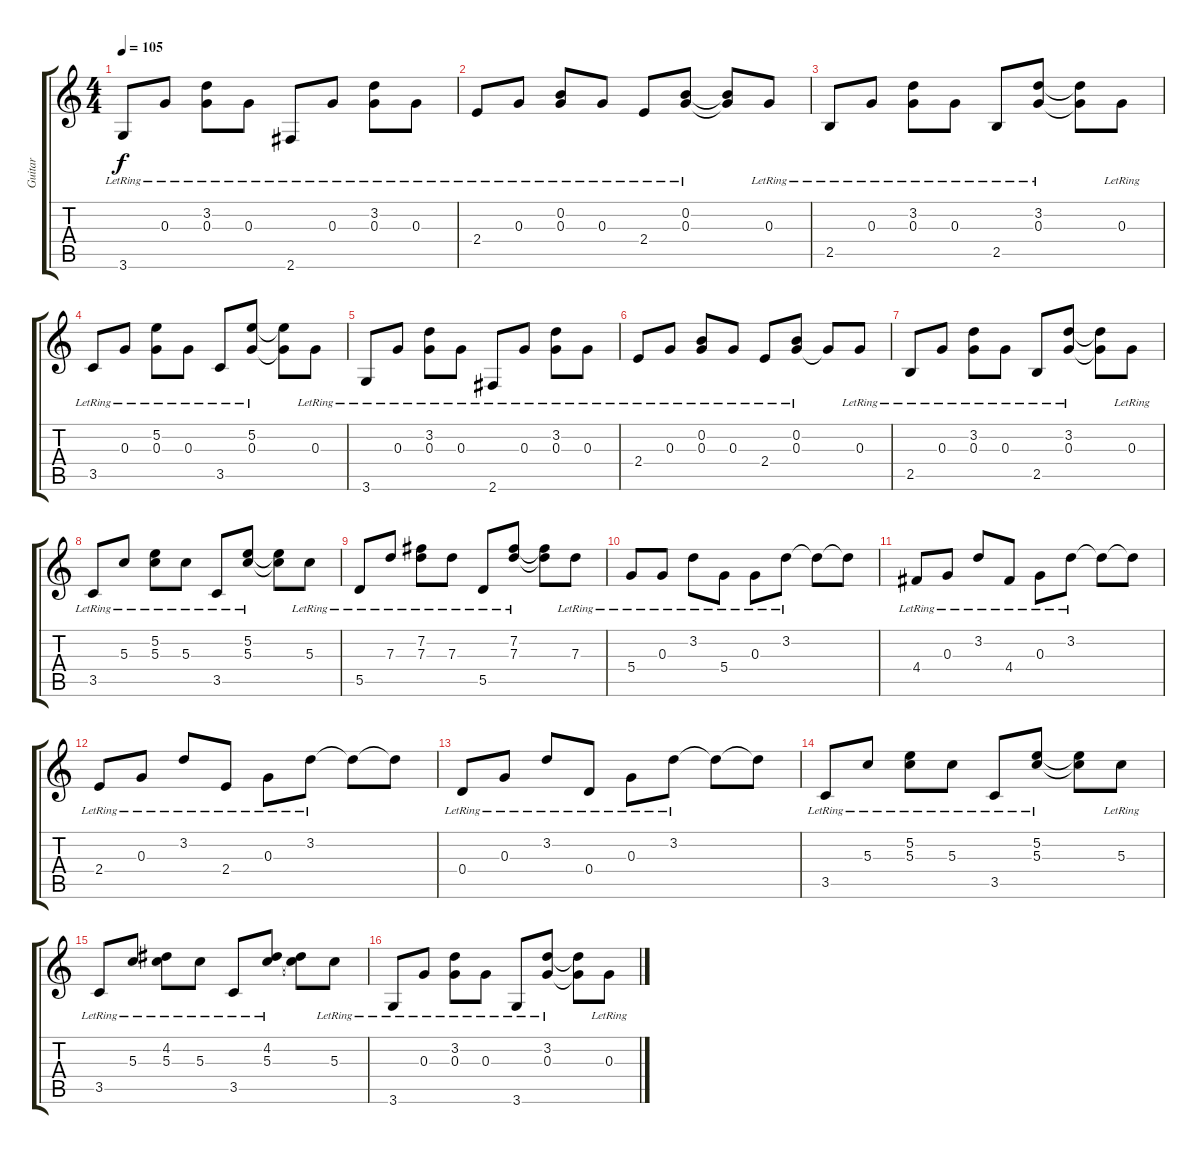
\track ("Guitar" "Guitar") {instrument distortionguitar}
\staff {score tabs}
\tuning (E4 B3 G3 D3 A2 E2) {hide}
\ts (4 4)
\tempo 105
\clef g2
\ks c
3.6{lr}.8{dy f} 0.3{lr}.8 (3.2{lr} 0.3{lr}).8 0.3{lr}.8 2.6{lr}.8 0.3{lr}.8 (3.2{lr} 0.3{lr}).8 0.3{lr}.8 |
2.4{lr}.8 0.3{lr}.8 (0.2{lr} 0.3{lr}).8 0.3{lr}.8 2.4{lr}.8 (0.2{lr} 0.3{lr}).8 (0.2{t} 0.3{t}).8 0.3{lr}.8 |
2.5{lr}.8 0.3{lr}.8 (3.2{lr} 0.3{lr}).8 0.3{lr}.8 2.5{lr}.8 (3.2{lr} 0.3{lr}).8 (3.2{t} 0.3{t}).8 0.3{lr}.8 |
3.5{lr}.8 0.3{lr}.8 (5.2{lr} 0.3{lr}).8 0.3{lr}.8 3.5{lr}.8 (5.2{lr} 0.3{lr}).8 (5.2{t} 0.3{t}).8 0.3{lr}.8 |
3.6{lr}.8 0.3{lr}.8 (3.2{lr} 0.3{lr}).8 0.3{lr}.8 2.6{lr}.8 0.3{lr}.8 (3.2{lr} 0.3{lr}).8 0.3{lr}.8 |
2.4{lr}.8 0.3{lr}.8 (0.2{lr} 0.3{lr}).8 0.3{lr}.8 2.4{lr}.8 (0.2{lr} 0.3{lr}).8 0.3{t}.8 0.3{lr}.8 |
2.5{lr}.8 0.3{lr}.8 (3.2{lr} 0.3{lr}).8 0.3{lr}.8 2.5{lr}.8 (3.2{lr} 0.3{lr}).8 (3.2{t} 0.3{t}).8 0.3{lr}.8 |
3.5{lr}.8 5.3{lr}.8 (5.2{lr} 5.3{lr}).8 5.3{lr}.8 3.5{lr}.8 (5.2{lr} 5.3{lr}).8 (5.2{t} 5.3{t}).8 5.3{lr}.8 |
5.5{lr}.8 7.3{lr}.8 (7.2{lr} 7.3{lr}).8 7.3{lr}.8 5.5{lr}.8 (7.2{lr} 7.3{lr}).8 (7.2{t} 7.3{t}).8 7.3{lr}.8 |
5.4{lr}.8 0.3{lr}.8 3.2{lr}.8 5.4{lr}.8 0.3{lr}.8 3.2{lr}.8 3.2{t}.8 3.2{t}.8 |
4.4{lr}.8 0.3{lr}.8 3.2{lr}.8 4.4{lr}.8 0.3{lr}.8 3.2{lr}.8 3.2{t}.8 3.2{t}.8 |
2.4{lr}.8 0.3{lr}.8 3.2{lr}.8 2.4{lr}.8 0.3{lr}.8 3.2{lr}.8 3.2{t}.8 3.2{t}.8 |
0.4{lr}.8 0.3{lr}.8 3.2{lr}.8 0.4{lr}.8 0.3{lr}.8 3.2{lr}.8 3.2{t}.8 3.2{t}.8 |
3.5{lr}.8 5.3{lr}.8 (5.2{lr} 5.3{lr}).8 5.3{lr}.8 3.5{lr}.8 (5.2{lr} 5.3{lr}).8 (5.2{t} 5.3{t}).8 5.3{lr}.8 |
3.5{lr}.8 5.3{lr}.8 (4.2{lr} 5.3{lr}).8 5.3{lr}.8 3.5{lr}.8 (4.2{lr} 5.3{lr}).8 (4.2{t} 5.3{t}).8 5.3{lr}.8 |
3.6{lr}.8 0.3{lr}.8 (3.2{lr} 0.3{lr}).8 0.3{lr}.8 3.6{lr}.8 (3.2{lr} 0.3{lr}).8 (3.2{t} 0.3{t}).8 0.3{lr}.8
